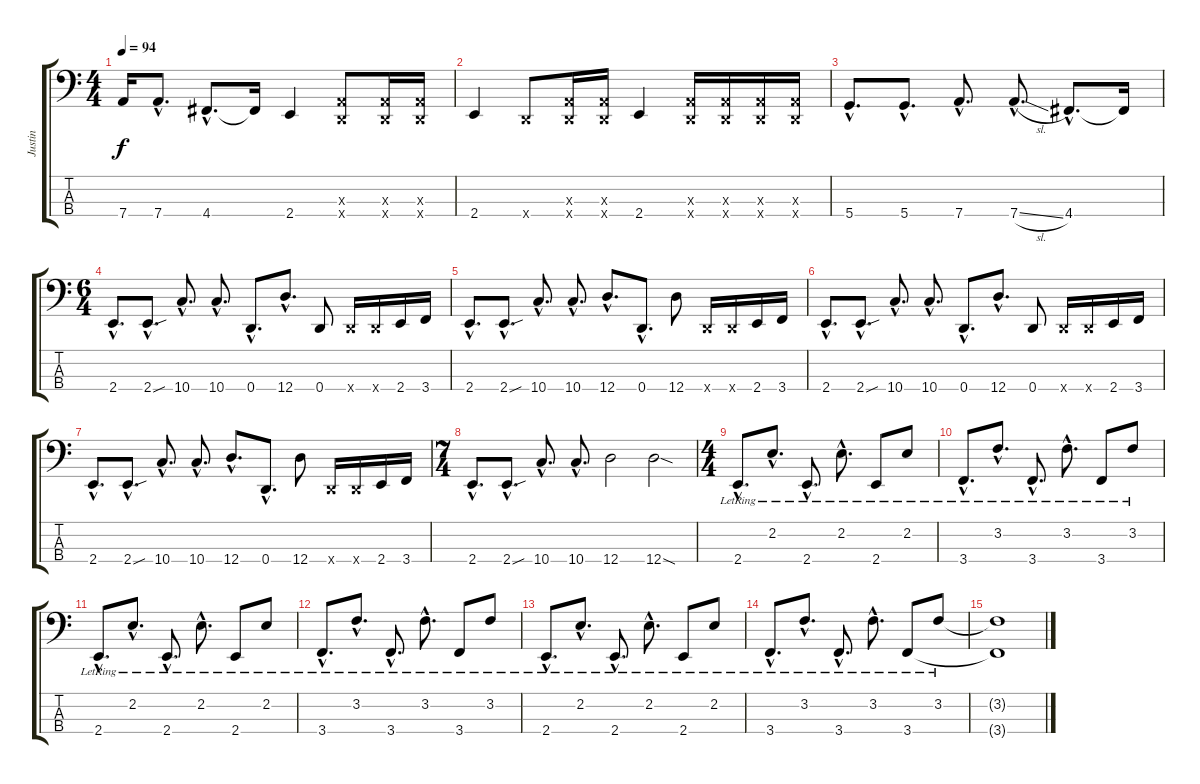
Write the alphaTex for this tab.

\track ("Justin" "Justin") {instrument electricbasspick}
\staff {score tabs}
\tuning (G2 D2 A1 D1) {hide}
\ts (4 4)
\tempo 94
\clef f4
\ks c
7.4{t}.16{dy f} 7.4{hac}.8{d} 4.4{hac}.8{d} 4.4{t}.16 2.4.4 (0.3{x} 0.4{x}).8 (0.3{x} 0.4{x}).16 (0.3{x} 0.4{x}).16 |
2.4.4 0.4{x}.8 (0.3{x} 0.4{x}).16 (0.3{x} 0.4{x}).16 2.4.4 (0.3{x} 0.4{x}).16 (0.3{x} 0.4{x}).16 (0.3{x} 0.4{x}).16 (0.3{x} 0.4{x}).16 |
5.4{hac}.8{d} 5.4{hac}.8{d} 7.4{hac}.8{d} 7.4{sl hac}.8{d} 4.4{hac}.8{d} 4.4{t}.16 |
\ts (6 4)
2.4{hac}.8{d} 2.4{sou hac}.8{d} 10.4{hac}.8{d} 10.4{hac}.8{d} 0.4{hac}.8{d} 12.4{hac}.8{d} 0.4.8 0.4{x}.16 0.4{x}.16 2.4.16 3.4.16 |
2.4{hac}.8{d} 2.4{sou hac}.8{d} 10.4{hac}.8{d} 10.4{hac}.8{d} 12.4{hac}.8{d} 0.4{hac}.8{d} 12.4.8 0.4{x}.16 0.4{x}.16 2.4.16 3.4.16 |
2.4{hac}.8{d} 2.4{sou hac}.8{d} 10.4{hac}.8{d} 10.4{hac}.8{d} 0.4{hac}.8{d} 12.4{hac}.8{d} 0.4.8 0.4{x}.16 0.4{x}.16 2.4.16 3.4.16 |
2.4{hac}.8{d} 2.4{sou hac}.8{d} 10.4{hac}.8{d} 10.4{hac}.8{d} 12.4{hac}.8{d} 0.4{hac}.8{d} 12.4.8 0.4{x}.16 0.4{x}.16 2.4.16 3.4.16 |
\ts (7 4)
2.4{hac}.8{d} 2.4{sou hac}.8{d} 10.4{hac}.8{d} 10.4{hac}.8{d} 12.4.2 12.4{sod}.2 |
\ts (4 4)
2.4{hac lr}.8{d} 2.2{hac lr}.8{d} 2.4{hac lr}.8{d} 2.2{hac lr}.8{d} 2.4{lr}.8 2.2{lr}.8 |
3.4{hac lr}.8{d} 3.2{hac lr}.8{d} 3.4{hac lr}.8{d} 3.2{hac lr}.8{d} 3.4{lr}.8 3.2{lr}.8 |
2.4{hac lr}.8{d} 2.2{hac lr}.8{d} 2.4{hac lr}.8{d} 2.2{hac lr}.8{d} 2.4{lr}.8 2.2{lr}.8 |
3.4{hac lr}.8{d} 3.2{hac lr}.8{d} 3.4{hac lr}.8{d} 3.2{hac lr}.8{d} 3.4{lr}.8 3.2{lr}.8 |
2.4{hac lr}.8{d} 2.2{hac lr}.8{d} 2.4{hac lr}.8{d} 2.2{hac lr}.8{d} 2.4{lr}.8 2.2{lr}.8 |
3.4{hac lr}.8{d} 3.2{hac lr}.8{d} 3.4{hac lr}.8{d} 3.2{hac lr}.8{d} 3.4{lr}.8 3.2{lr}.8 |
(3.2{t} 3.4{t}).1
